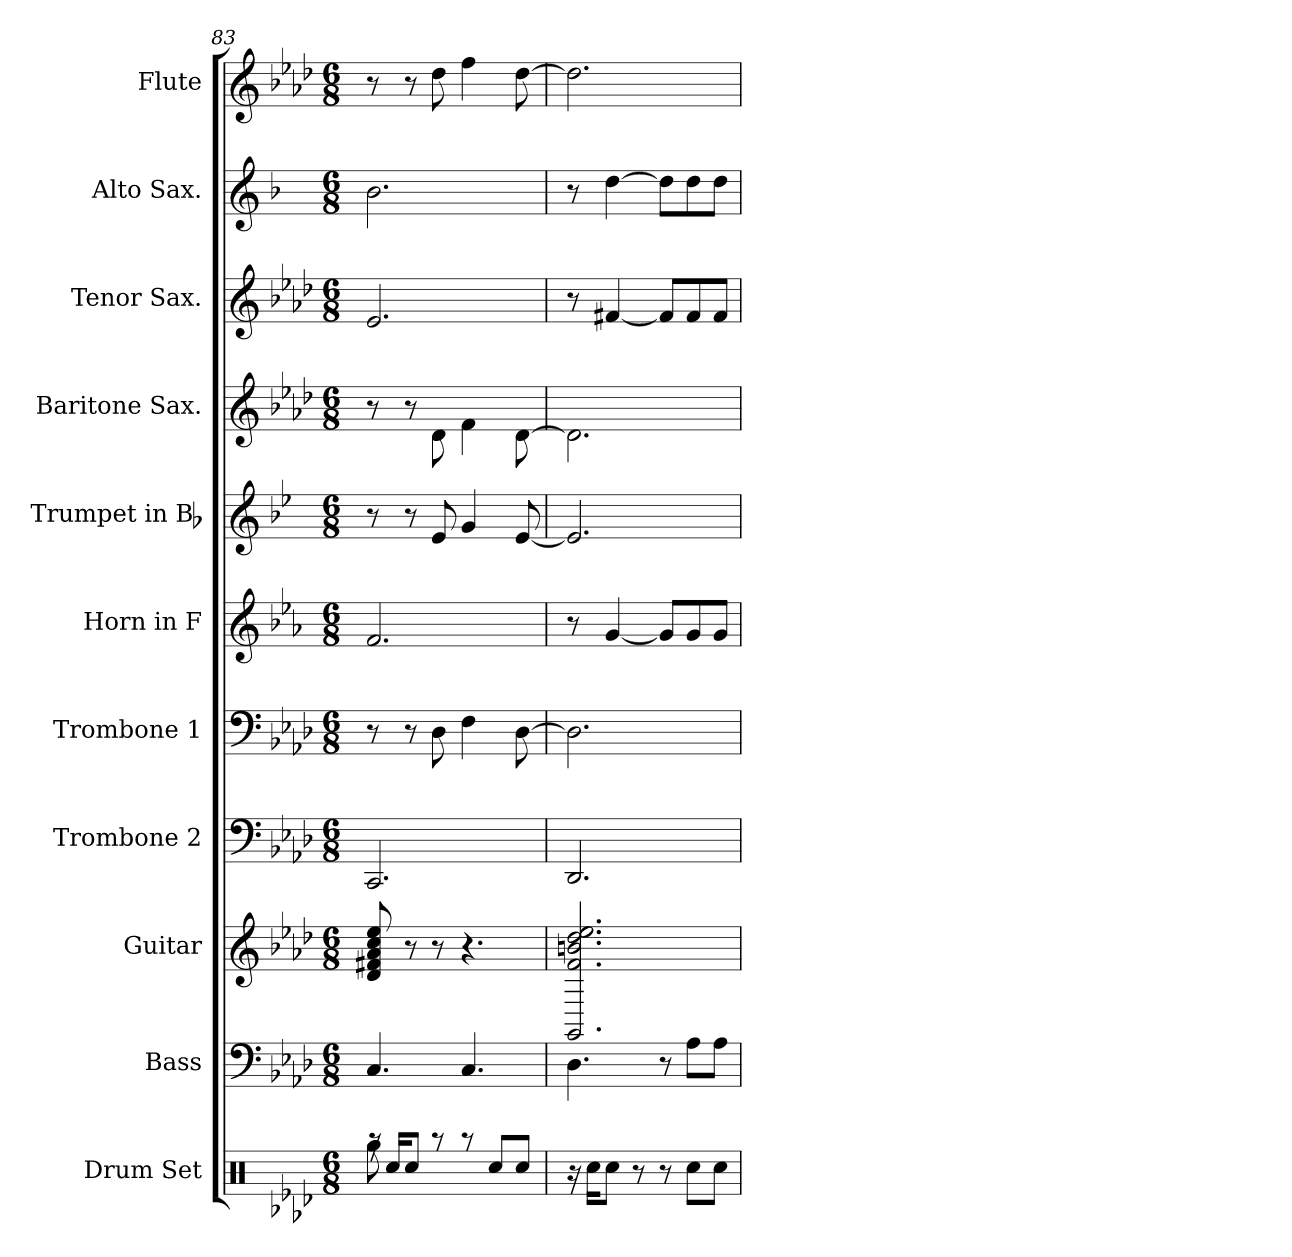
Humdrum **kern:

**kern	**kern	**kern	**kern	**kern	**kern	**kern	**kern	**kern	**kern	**kern
*part11	*part10	*part9	*part8	*part7	*part6	*part5	*part4	*part3	*part2	*part1
*staff11	*staff10	*staff9	*staff8	*staff7	*staff6	*staff5	*staff4	*staff3	*staff2	*staff1
*I"Drum Set	*I"Bass	*I"Guitar	*I"Trombone 2	*I"Trombone 1	*I"Horn in F	*I"Trumpet in Bb	*I"Baritone Sax.	*I"Tenor Sax.	*I"Alto Sax.	*I"Flute
*I'D. S.	*I'Bass	*I'Gtr.	*I'Tbn. 2	*I'Tbn. 1	*I'Hn.	*	*I'B. Sx.	*I'T. Sx.	*I'A. Sx.	*I'Fl.
*clefX	*clefF4	*clefG2	*clefF4	*clefF4	*clefG2	*clefG2	*clefG2	*clefG2	*clefG2	*clefG2
*	*ITrd7c12	*ITrd7c12	*	*	*ITrd4c7	*ITrd1c2	*ITrd12c21	*ITrd8c14	*ITrd5c9	*
*k[b-e-a-d-]	*k[b-e-a-d-]	*k[b-e-a-d-]	*k[b-e-a-d-]	*k[b-e-a-d-]	*k[b-e-a-d-]	*k[b-e-a-d-]	*k[b-e-a-d-]	*k[b-e-a-d-]	*k[b-e-a-d-]	*k[b-e-a-d-]
*f:	*f:	*f:	*f:	*f:	*f:	*f:	*f:	*f:	*f:	*f:
*M6/8	*M6/8	*M6/8	*M6/8	*M6/8	*M6/8	*M6/8	*M6/8	*M6/8	*M6/8	*M6/8
=83	=83	=83	=83	=83	=83	=83	=83	=83	=83	=83
*^	*	*	*	*	*	*	*	*	*	*
16raa	8Rgg\	4.CC/	8D-/ 8F#X/ 8A-/ 8c/ 8e-/	2.CC/	8r	2.B-/	8r	8r	2.E-/	2.d-\	8r
!LO:N:head=solid	!	!	!	!	!	!	!	!	!	!	!
16Rcc/KL	.	.	.	.	.	.	.	.	.	.	.
!LO:N:head=solid	!	!	!	!	!	!	!	!	!	!	!
8Rcc/J	2ryy	.	8r	.	8r	.	8r	8r	.	.	8r
8raa	.	.	8r	.	8D-\	.	8d-/	8D-\	.	.	8dd-\
8raa	.	4.CC/	4.r	.	4F\	.	4f/	4F\	.	.	4ff\
!LO:N:head=solid	!	!	!	!	!	!	!	!	!	!	!
8Rcc/L	.	.	.	.	.	.	.	.	.	.	.
!LO:N:head=solid	!	!	!	!	!	!	!	!	!	!	!
8Rcc/J	8ryy	.	.	.	[8D-\	.	[8d-/	[8D-\	.	.	[8dd-\
*v	*v	*	*	*	*	*	*	*	*	*	*
=84	=84	=84	=84	=84	=84	=84	=84	=84	=84	=84
16r	4.DD-\	2.GGG/ 2.F/ 2.Bn/ 2.d-/ 2.e-/	2.DD-/	2.D-\]	8r	2.d-/]	2.D-\]	8r	8r	2.dd-\]
!LO:N:head=solid	!	!	!	!	!	!	!	!	!	!
16Rcc\KL	.	.	.	.	.	.	.	.	.	.
!LO:N:head=solid	!	!	!	!	!	!	!	!	!	!
8Rcc\J	.	.	.	.	[4c/	.	.	[4F#X/	[4f\	.
8r	.	.	.	.	.	.	.	.	.	.
8r	8r	.	.	.	8c/L]	.	.	8F#/L]	8f\L]	.
!LO:N:head=solid	!	!	!	!	!	!	!	!	!	!
8Rcc\L	8AA-\L	.	.	.	8c/	.	.	8F#/	8f\	.
!LO:N:head=solid	!	!	!	!	!	!	!	!	!	!
8Rcc\J	8AA-\J	.	.	.	8c/J	.	.	8F#/J	8f\J	.
=	=	=	=	=	=	=	=	=	=	=
*-	*-	*-	*-	*-	*-	*-	*-	*-	*-	*-
